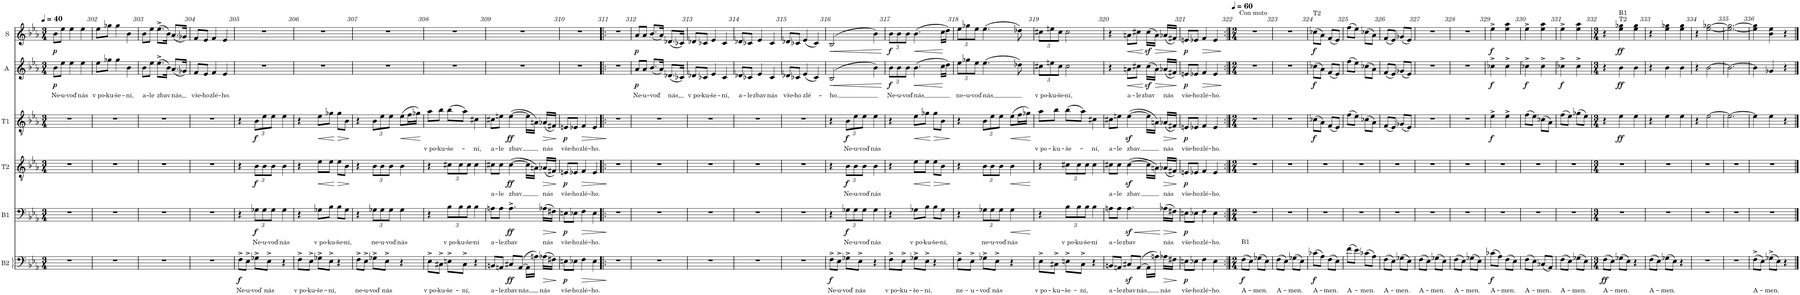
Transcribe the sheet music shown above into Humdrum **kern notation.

**kern	**text	**dynam	**kern	**text	**dynam	**kern	**text	**dynam	**kern	**text	**dynam	**kern	**text	**dynam	**kern	**dynam
*part6	*part6	*part6	*part5	*part5	*part5	*part4	*part4	*part4	*part3	*part3	*part3	*part2	*part2	*part2	*part1	*part1
*staff6	*staff6	*staff6	*staff5	*staff5	*staff5	*staff4	*staff4	*staff4	*staff3	*staff3	*staff3	*staff2	*staff2	*staff2	*staff1	*staff1
*I"B2	*	*	*I"B1	*	*	*I"T2	*	*	*I"T1	*	*	*I"A	*	*	*I"S	*
*I'B2	*	*	*I'B1	*	*	*I'T2	*	*	*I'T1	*	*	*I'A	*	*	*I'S	*
*clefF4	*	*	*clefF4	*	*	*clefGv2	*	*	*clefGv2	*	*	*clefG2	*	*	*clefG2	*
*k[b-e-a-]	*	*	*k[b-e-a-]	*	*	*k[b-e-a-]	*	*	*k[b-e-a-]	*	*	*k[b-e-a-]	*	*	*k[b-e-a-]	*
*M3/4	*	*	*M3/4	*	*	*M3/4	*	*	*M3/4	*	*	*M3/4	*	*	*M3/4	*
*MM40	*	*	*MM40	*	*	*MM40	*	*	*MM40	*	*	*MM40	*	*	*MM40	*
=301	=301	=301	=301	=301	=301	=301	=301	=301	=301	=301	=301	=301	=301	=301	=301	=301
!	!	!	!	!	!	!	!	!	!	!	!	!	!LO:LY:b	!LO:DY:b	!	!LO:DY:b
2.r	.	.	2.r	.	.	2.r	.	.	2.r	.	.	8b-\L	Ne-	p	8b-\L	p
!	!	!	!	!	!	!	!	!	!	!	!	!	!LO:LY:b	!	!	!
.	.	.	.	.	.	.	.	.	.	.	.	8ee-\J	-u-	.	8ee-\J	.
!	!	!	!	!	!	!	!	!	!	!	!	!	!LO:LY:b	!	!	!
.	.	.	.	.	.	.	.	.	.	.	.	4ee-\	-voď	.	4ee-\	.
!	!	!	!	!	!	!	!	!	!	!	!	!	!LO:LY:b	!	!	!
.	.	.	.	.	.	.	.	.	.	.	.	4ee-\	nás	.	4ee-\	.
=302	=302	=302	=302	=302	=302	=302	=302	=302	=302	=302	=302	=302	=302	=302	=302	=302
!	!	!	!	!	!	!	!	!	!	!	!	!	!LO:LY:b	!	!	!
2.r	.	.	2.r	.	.	2.r	.	.	2.r	.	.	8ee-\L	v po-	.	8ee-\L	.
!	!	!	!	!	!	!	!	!	!	!	!	!	!LO:LY:b	!	!	!
.	.	.	.	.	.	.	.	.	.	.	.	8gg-X\J	-ku-	.	8gg-X\J	.
!	!	!	!	!	!	!	!	!	!	!	!	!	!LO:LY:b	!	!	!
.	.	.	.	.	.	.	.	.	.	.	.	4gg-\	-še-	.	4gg-\	.
!	!	!	!	!	!	!	!	!	!	!	!	!	!LO:LY:b	!	!	!
.	.	.	.	.	.	.	.	.	.	.	.	4b-\	-ní,	.	4b-\	.
=303	=303	=303	=303	=303	=303	=303	=303	=303	=303	=303	=303	=303	=303	=303	=303	=303
!	!	!	!	!	!	!	!	!	!	!	!	!	!LO:LY:b	!	!	!
2.r	.	.	2.r	.	.	2.r	.	.	2.r	.	.	8b-\L	a-	.	8b-\L	.
!	!	!	!	!	!	!	!	!	!	!	!	!	!LO:LY:b	!	!	!
.	.	.	.	.	.	.	.	.	.	.	.	8ee-\J	-le	.	8ee-\J	.
!	!	!	!	!	!	!	!	!	!	!	!	!	!LO:LY:b	!	!	!
.	.	.	.	.	.	.	.	.	.	.	.	(8.ee-^\L	zbav	.	(8.ee-^\L	.
.	.	.	.	.	.	.	.	.	.	.	.	16b-\Jk)	.	.	16b-\Jk)	.
!	!	!	!	!	!	!	!	!	!	!	!	!	!LO:LY:b	!	!	!
.	.	.	.	.	.	.	.	.	.	.	.	(8.a-/L	nás	.	(8.a-/L	.
.	.	.	.	.	.	.	.	.	.	.	.	16g-X/Jk)	.	.	16g-X/Jk)	.
=304	=304	=304	=304	=304	=304	=304	=304	=304	=304	=304	=304	=304	=304	=304	=304	=304
!	!	!	!	!	!	!	!	!	!	!	!	!	!LO:LY:b	!	!	!
2.r	.	.	2.r	.	.	2.r	.	.	2.r	.	.	8f/L	vše-	.	8f/L	.
!	!	!	!	!	!	!	!	!	!	!	!	!	!LO:LY:b	!	!	!
.	.	.	.	.	.	.	.	.	.	.	.	8e-/J	-ho	.	8e-/J	.
!	!	!	!	!	!	!	!	!	!	!	!	!	!LO:LY:b	!	!	!
.	.	.	.	.	.	.	.	.	.	.	.	4f/	zlé-	.	4f/	.
!	!	!	!	!	!	!	!	!	!	!	!	!	!LO:LY:b	!	!	!
.	.	.	.	.	.	.	.	.	.	.	.	4e-/	-ho.	.	4e-/	.
=305	=305	=305	=305	=305	=305	=305	=305	=305	=305	=305	=305	=305	=305	=305	=305	=305
!	!LO:LY:b	!LO:DY:b	!	!	!	!	!	!	!	!	!	!	!	!	!	!
8F^\L	Ne-	f	4r	.	.	4r	.	.	4r	.	.	2.r	.	.	2.r	.
!	!LO:LY:b	!	!	!	!	!	!	!	!	!	!	!	!	!	!	!
8E-^\J	-u-	.	.	.	.	.	.	.	.	.	.	.	.	.	.	.
!	!LO:LY:b	!	!	!	!	!	!	!	!	!	!	!	!	!	!	!
*	*	*	*Xbrackettup	*	*	*	*	*	*	*	*	*	*	*	*	*
!	!	!	!	!LO:LY:b	!	!	!	!	!	!	!	!	!	!	!	!
*	*	*	*	*	*	*Xbrackettup	*	*	*Xbrackettup	*	*	*	*	*	*	*
!	!	!	!	!	!LO:DY:b	!	!	!LO:DY:b	!	!	!LO:DY:b	!	!	!	!	!
8G-X^\L	-voď	.	12G-X\L	Ne-	f	12B-\L	.	f	12B-\L	.	f	.	.	.	.	.
!	!	!	!	!LO:LY:b	!	!	!	!	!	!	!	!	!	!	!	!
.	.	.	12G-\	-u-	.	12B-\	.	.	12e-\	.	.	.	.	.	.	.
!	!LO:LY:b	!	!	!	!	!	!	!	!	!	!	!	!	!	!	!
8E-^\J	nás	.	.	.	.	.	.	.	.	.	.	.	.	.	.	.
!	!	!	!	!LO:LY:b	!	!	!	!	!	!	!	!	!	!	!	!
.	.	.	12G-\J	-voď	.	12B-\J	.	.	12e-\J	.	.	.	.	.	.	.
!	!	!	!	!LO:LY:b	!	!	!	!	!	!	!	!	!	!	!	!
4r	.	.	4G-\	nás	.	4B-\	.	.	4e-\	.	.	.	.	.	.	.
=306	=306	=306	=306	=306	=306	=306	=306	=306	=306	=306	=306	=306	=306	=306	=306	=306
!	!LO:LY:b	!	!	!	!	!	!	!	!	!	!	!	!	!	!	!
8F^\L	v po-	.	4r	.	.	4r	.	.	4r	.	.	2.r	.	.	2.r	.
!	!LO:LY:b	!	!	!	!	!	!	!	!	!	!	!	!	!	!	!
8E-^\J	-ku-	.	.	.	.	.	.	.	.	.	.	.	.	.	.	.
!	!LO:LY:b	!	!	!LO:LY:b	!	!	!	!LO:HP:b	!	!	!LO:HP:b	!	!	!	!	!
8G-X^\L	-še-	.	8G-X\L	v po-	.	8e-\L	.	<	8e-\L	.	<	.	.	.	.	.
!	!LO:LY:b	!	!	!LO:LY:b	!	!	!	!	!	!	!	!	!	!	!	!
8E-^\J	-ní,	.	8B-\J	-ku-	.	8e-\J	.	.	8g-X\J	.	.	.	.	.	.	.
!	!	!	!	!LO:LY:b	!	!	!	!LO:HP:n=1:b	!	!	!LO:HP:n=1:b	!	!	!	!	!
4r	.	.	8B-\L	-še-	.	8e-\L	.	[ >	8g-\L	.	[ >	.	.	.	.	.
!	!	!	!	!LO:LY:b	!	!	!	!	!	!	!	!	!	!	!	!
.	.	.	8G-\J	-ní,	.	8B-\J	.	.	8B-\J	.	.	.	.	.	.	.
.	.	.	.	.	.	.	.	]	.	.	]	.	.	.	.	.
=307	=307	=307	=307	=307	=307	=307	=307	=307	=307	=307	=307	=307	=307	=307	=307	=307
!	!LO:LY:b	!	!	!	!	!	!	!	!	!	!	!	!	!	!	!
8F^\L	ne-	.	4r	.	.	4r	.	.	4r	.	.	2.r	.	.	2.r	.
!	!LO:LY:b	!	!	!	!	!	!	!	!	!	!	!	!	!	!	!
8E-^\J	-u-	.	.	.	.	.	.	.	.	.	.	.	.	.	.	.
!	!LO:LY:b	!	!	!LO:LY:b	!	!	!	!	!	!	!	!	!	!	!	!
8G-X^\L	-voď	.	12G-X\L	ne-	.	12B-\L	.	.	12B-\L	.	.	.	.	.	.	.
!	!	!	!	!LO:LY:b	!	!	!	!	!	!	!	!	!	!	!	!
.	.	.	12G-\	-u-	.	12B-\	.	.	12e-\	.	.	.	.	.	.	.
!	!LO:LY:b	!	!	!	!	!	!	!	!	!	!	!	!	!	!	!
8E-^\J	nás	.	.	.	.	.	.	.	.	.	.	.	.	.	.	.
!	!	!	!	!LO:LY:b	!	!	!	!	!	!	!	!	!	!	!	!
.	.	.	12G-\J	-voď	.	12B-\J	.	.	12e-\J	.	.	.	.	.	.	.
!	!	!	!	!LO:LY:b	!	!	!	!	!	!	!LO:HP:b	!	!	!	!	!
4r	.	.	4G-\	nás	.	4B-\	.	.	(8e-\L	.	<	.	.	.	.	.
.	.	.	.	.	.	.	.	.	16f\L	.	.	.	.	.	.	.
.	.	.	.	.	.	.	.	.	16g-X\JJ)	.	.	.	.	.	.	.
.	.	.	.	.	.	.	.	.	.	.	[	.	.	.	.	.
=308	=308	=308	=308	=308	=308	=308	=308	=308	=308	=308	=308	=308	=308	=308	=308	=308
!	!LO:LY:b	!	!	!	!	!	!	!	!	!LO:LY:b	!	!	!	!	!	!
8E-^\L	v po-	.	4r	.	.	4r	.	.	8a-\L	v po-	.	2.r	.	.	2.r	.
!	!LO:LY:b	!	!	!	!	!	!	!	!	!LO:LY:b	!	!	!	!	!	!
8C#X^\J	-ku-	.	.	.	.	.	.	.	8b-\J	-ku-	.	.	.	.	.	.
!	!LO:LY:b	!	!	!LO:LY:b	!	!	!	!	!	!LO:LY:b	!	!	!	!	!	!
8En^\L	-še-	.	12B-\L	v po-	.	12c#X\L	.	.	(8b-\L	-še-	.	.	.	.	.	.
!	!	!	!	!LO:LY:b	!	!	!	!	!	!	!	!	!	!	!	!
.	.	.	12B-\	-ku-	.	12c#\	.	.	.	.	.	.	.	.	.	.
!	!LO:LY:b	!	!	!	!	!	!	!	!	!	!	!	!	!	!	!
8C#^\J	-ní,	.	.	.	.	.	.	.	8a-\J)	.	.	.	.	.	.	.
!	!	!	!	!LO:LY:b	!	!	!	!	!	!	!	!	!	!	!	!
.	.	.	12B-\J	-še-	.	12c#\J	.	.	.	.	.	.	.	.	.	.
!	!	!	!	!LO:LY:b	!	!	!	!	!	!LO:LY:b	!	!	!	!	!	!
4r	.	.	4B-\	-ní	.	4c#\	.	.	4c#X\	-ní,	.	.	.	.	.	.
=309	=309	=309	=309	=309	=309	=309	=309	=309	=309	=309	=309	=309	=309	=309	=309	=309
!	!LO:LY:b	!	!	!LO:LY:b	!	!	!LO:LY:b	!	!	!LO:LY:b	!	!	!	!	!	!
8BBn/L	a-	.	8An\L	a-	.	8c#X\L	a-	.	8c#X\L	a-	.	2.r	.	.	2.r	.
!	!LO:LY:b	!	!	!LO:LY:b	!	!	!LO:LY:b	!	!	!LO:LY:b	!	!	!	!	!	!
8AAn/J	-le	.	8A\J	-le	.	8c#\J	-le	.	8en\J	-le	.	.	.	.	.	.
!	!LO:LY:b	!LO:DY:b	!	!LO:LY:b	!LO:DY:b	!	!LO:LY:b	!LO:DY:b	!	!LO:LY:b	!LO:DY:b	!	!	!	!	!
8C#X/L	zbav	ff	4.A^\	zbav	ff	([4c#\	zbav	ff	([4e\	zbav	ff	.	.	.	.	.
!	!LO:LY:b	!	!	!	!	!	!	!	!	!	!	!	!	!	!	!
([8AA/J	nás	.	.	.	.	.	.	.	.	.	.	.	.	.	.	.
16AA\LL]	.	.	.	.	.	16c#\LL]	.	.	16e\LL]	.	.	.	.	.	.	.
16An\JJ)	.	.	.	.	.	16An\JJ)	.	.	16An\JJ)	.	.	.	.	.	.	.
!	!LO:LY:b	!LO:HP:b	!	!LO:LY:b	!LO:HP:b	!	!LO:LY:b	!LO:HP:b	!	!LO:LY:b	!LO:HP:b	!	!	!	!	!
(16A-X\LL	nás	>	(16A-X\LL	-nás	>	(16A-X/LL	nás	>	(16A-X/LL	nás	>	.	.	.	.	.
16F#X\JJ)	.	.	16F#X\JJ)	.	.	16F#X/JJ)	.	.	16F#X/JJ)	.	.	.	.	.	.	.
.	.	]	.	.	]	.	.	]	.	.	]	.	.	.	.	.
=310	=310	=310	=310	=310	=310	=310	=310	=310	=310	=310	=310	=310	=310	=310	=310	=310
!	!LO:LY:b	!LO:DY:b	!	!LO:LY:b	!LO:DY:b	!	!LO:LY:b	!LO:DY:b	!	!LO:LY:b	!LO:DY:b	!	!	!	!	!
8En\L	vše-	p	8En\L	vše-	p	8En/L	vše-	p	8En/L	vše-	p	2.r	.	.	2.r	.
!	!LO:LY:b	!	!	!LO:LY:b	!	!	!LO:LY:b	!	!	!LO:LY:b	!	!	!	!	!	!
8E-X\J	-ho	.	8E-X\J	-ho	.	8E-X/J	-ho	.	8E-X/J	-ho	.	.	.	.	.	.
!	!LO:LY:b	!LO:HP:b	!	!LO:LY:b	!LO:HP:b	!	!LO:LY:b	!LO:HP:b	!	!LO:LY:b	!LO:HP:b	!	!	!	!	!
4F\	zlé-	>	4F\	zlé-	>	4F/	zlé-	>	4F/	zlé-	>	.	.	.	.	.
!	!LO:LY:b	!	!	!LO:LY:b	!	!	!LO:LY:b	!	!	!LO:LY:b	!	!	!	!	!	!
4E-\	-ho.	.	4E-\	-ho.	.	4E-/	-ho.	.	4E-/	-ho.	.	.	.	.	.	.
.	.	]	.	.	]	.	.	]	.	.	]	.	.	.	.	.
=311!|:	=311!|:	=311!|:	=311!|:	=311!|:	=311!|:	=311!|:	=311!|:	=311!|:	=311!|:	=311!|:	=311!|:	=311!|:	=311!|:	=311!|:	=311!|:	=311!|:
2.r	.	.	2.r	.	.	2.r	.	.	2.r	.	.	2.r	.	.	2.r	.
=312	=312	=312	=312	=312	=312	=312	=312	=312	=312	=312	=312	=312	=312	=312	=312	=312
!	!	!	!	!	!	!	!	!	!	!	!	!	!LO:LY:b	!LO:DY:b	!	!LO:DY:b
2.r	.	.	2.r	.	.	2.r	.	.	2.r	.	.	8a-/L	Ne-	p	8a-/L	p
!	!	!	!	!	!	!	!	!	!	!	!	!	!LO:LY:b	!	!	!
.	.	.	.	.	.	.	.	.	.	.	.	8a-/J	-u-	.	8a-/J	.
!	!	!	!	!	!	!	!	!	!	!	!	!	!LO:LY:b	!	!	!
.	.	.	.	.	.	.	.	.	.	.	.	(8.b-/L	-voď	.	(8.b-/L	.
.	.	.	.	.	.	.	.	.	.	.	.	16a-/Jk)	.	.	16a-/Jk)	.
!	!	!	!	!	!	!	!	!	!	!	!	!	!LO:LY:b	!	!	!
.	.	.	.	.	.	.	.	.	.	.	.	(8.d-X/L	nás,	.	(8.d-X/L	.
.	.	.	.	.	.	.	.	.	.	.	.	16c-X/Jk)	.	.	16c-X/Jk)	.
=313	=313	=313	=313	=313	=313	=313	=313	=313	=313	=313	=313	=313	=313	=313	=313	=313
!	!	!	!	!	!	!	!	!	!	!	!	!	!LO:LY:b	!	!	!
2.r	.	.	2.r	.	.	2.r	.	.	2.r	.	.	8d-X/L	v po-	.	8d-X/L	.
!	!	!	!	!	!	!	!	!	!	!	!	!	!LO:LY:b	!	!	!
.	.	.	.	.	.	.	.	.	.	.	.	8c-X/J	-ku-	.	8c-X/J	.
!	!	!	!	!	!	!	!	!	!	!	!	!	!LO:LY:b	!	!	!
.	.	.	.	.	.	.	.	.	.	.	.	4e-/	-še-	.	4e-/	.
!	!	!	!	!	!	!	!	!	!	!	!	!	!LO:LY:b	!	!	!
.	.	.	.	.	.	.	.	.	.	.	.	4c-/	-ní,	.	4c-/	.
=314	=314	=314	=314	=314	=314	=314	=314	=314	=314	=314	=314	=314	=314	=314	=314	=314
!	!	!	!	!	!	!	!	!	!	!	!	!	!LO:LY:b	!	!	!
2.r	.	.	2.r	.	.	2.r	.	.	2.r	.	.	8d-X/L	a-	.	8d-X/L	.
!	!	!	!	!	!	!	!	!	!	!	!	!	!LO:LY:b	!	!	!
.	.	.	.	.	.	.	.	.	.	.	.	8c-X/J	-le	.	8c-X/J	.
!	!	!	!	!	!	!	!	!	!	!	!	!	!LO:LY:b	!	!	!
.	.	.	.	.	.	.	.	.	.	.	.	4e-/	zbav	.	4e-/	.
!	!	!	!	!	!	!	!	!	!	!	!	!	!LO:LY:b	!	!	!
.	.	.	.	.	.	.	.	.	.	.	.	4c-/	nás	.	4c-/	.
=315	=315	=315	=315	=315	=315	=315	=315	=315	=315	=315	=315	=315	=315	=315	=315	=315
!	!	!	!	!	!	!	!	!	!	!	!	!	!LO:LY:b	!	!	!
2.r	.	.	2.r	.	.	2.r	.	.	2.r	.	.	8d-X/L	vše-	.	8d-X/L	.
!	!	!	!	!	!	!	!	!	!	!	!	!	!LO:LY:b	!	!	!
.	.	.	.	.	.	.	.	.	.	.	.	8c-X/J	-ho	.	8c-X/J	.
!	!	!	!	!	!	!	!	!	!	!	!	!	!LO:LY:b	!	!	!
.	.	.	.	.	.	.	.	.	.	.	.	(4e-/	zlé-	.	(4e-/	.
.	.	.	.	.	.	.	.	.	.	.	.	4c-/)	.	.	4c-/)	.
=316	=316	=316	=316	=316	=316	=316	=316	=316	=316	=316	=316	=316	=316	=316	=316	=316
!	!LO:LY:b	!LO:DY:b	!	!	!	!	!	!	!	!	!	!	!LO:LY:b	!LO:HP:b	!	!LO:HP:b
8F^\L	Ne-	f	4r	.	.	4r	.	.	4r	.	.	(2B-/	-ho.	<	(2B-/	<
!	!LO:LY:b	!	!	!	!	!	!	!	!	!	!	!	!	!	!	!
8E-^\J	-u-	.	.	.	.	.	.	.	.	.	.	.	.	.	.	.
!	!LO:LY:b	!	!	!LO:LY:b	!LO:DY:b	!	!LO:LY:b	!LO:DY:b	!	!LO:LY:b	!LO:DY:b	!	!	!	!	!
8G-X^\L	-voď	.	12G-X\L	Ne-	f	12B-\L	Ne-	f	12B-\L	Ne-	f	.	.	.	.	.
!	!	!	!	!LO:LY:b	!	!	!LO:LY:b	!	!	!LO:LY:b	!	!	!	!	!	!
.	.	.	12G-\	-u-	.	12B-\	-u-	.	12e-\	-u-	.	.	.	.	.	.
!	!LO:LY:b	!	!	!	!	!	!	!	!	!	!	!	!	!	!	!
8E-^\J	nás	.	.	.	.	.	.	.	.	.	.	.	.	.	.	.
!	!	!	!	!LO:LY:b	!	!	!LO:LY:b	!	!	!LO:LY:b	!	!	!	!	!	!
.	.	.	12G-\J	-voď	.	12B-\J	-voď	.	12e-\J	-voď	.	.	.	.	.	.
!	!	!	!	!LO:LY:b	!	!	!LO:LY:b	!	!	!LO:LY:b	!	!	!	!	!	!
4r	.	.	4G-\	nás	.	4B-\	nás	.	4e-\	nás	.	4b-\)	.	.	4b-\)	.
.	.	.	.	.	.	.	.	.	.	.	.	.	.	[	.	[
=317	=317	=317	=317	=317	=317	=317	=317	=317	=317	=317	=317	=317	=317	=317	=317	=317
!	!LO:LY:b	!	!	!	!	!	!	!	!	!	!	!	!	!	!	!
*	*	*	*	*	*	*	*	*	*	*	*	*Xbrackettup	*	*	*	*
!	!	!	!	!	!	!	!	!	!	!	!	!	!LO:LY:b	!	!	!
*	*	*	*	*	*	*	*	*	*	*	*	*	*	*	*Xbrackettup	*
!	!	!	!	!	!	!	!	!	!	!	!	!	!	!LO:DY:b	!	!LO:DY:b
8F^\L	v po-	.	4r	.	.	4r	.	.	4r	.	.	12b-\L	Ne-	f	12b-\L	f
!	!	!	!	!	!	!	!	!	!	!	!	!	!LO:LY:b	!	!	!
.	.	.	.	.	.	.	.	.	.	.	.	12b-\	-u-	.	12b-\	.
!	!LO:LY:b	!	!	!	!	!	!	!	!	!	!	!	!	!	!	!
8E-^\J	-ku-	.	.	.	.	.	.	.	.	.	.	.	.	.	.	.
!	!	!	!	!	!	!	!	!	!	!	!	!	!LO:LY:b	!	!	!
.	.	.	.	.	.	.	.	.	.	.	.	12b-\J	-voď	.	12b-\J	.
!	!LO:LY:b	!	!	!LO:LY:b	!	!	!	!LO:HP:b	!	!	!LO:HP:b	!	!LO:LY:b	!LO:HP:b	!	!LO:HP:b
8G-X^\L	-še-	.	8G-X\L	v po-	.	8e-\L	.	<	8e-\L	.	<	(4.b-\	nás	<	(4.b-\	<
!	!LO:LY:b	!	!	!LO:LY:b	!	!	!	!	!	!	!	!	!	!	!	!
8E-^\J	-ní,	.	8B-\J	-ku-	.	8e-\J	.	.	8g-X\J	.	.	.	.	.	.	.
!	!	!	!	!LO:LY:b	!	!	!	!LO:HP:n=1:b	!	!	!LO:HP:n=1:b	!	!	!	!	!
4r	.	.	8B-\L	-še-	.	8e-\L	.	[ >	8g-\L	.	[ >	.	.	.	.	.
!	!	!	!	!LO:LY:b	!	!	!	!	!	!	!	!	!	!	!	!
.	.	.	8G-\J	-ní,	.	8B-\J	.	.	8B-\J	.	.	16cc\LL	.	.	16cc\LL	.
.	.	.	.	.	.	.	.	.	.	.	.	16dd\JJ)	.	[	16dd\JJ)	[
.	.	.	.	.	.	.	.	]	.	.	]	.	.	.	.	.
=318	=318	=318	=318	=318	=318	=318	=318	=318	=318	=318	=318	=318	=318	=318	=318	=318
!	!LO:LY:b	!	!	!	!	!	!	!	!	!	!	!	!LO:LY:b	!	!	!
8F^\L	ne-	.	4r	.	.	4r	.	.	4r	.	.	12ee-\L	ne-	.	12ee-\L	.
!	!	!	!	!	!	!	!	!	!	!	!	!	!LO:LY:b	!	!	!
.	.	.	.	.	.	.	.	.	.	.	.	12gg-X\	-u-	.	12gg-X\	.
!	!LO:LY:b	!	!	!	!	!	!	!	!	!	!	!	!	!	!	!
8E-^\J	-u-	.	.	.	.	.	.	.	.	.	.	.	.	.	.	.
!	!	!	!	!	!	!	!	!	!	!	!	!	!LO:LY:b	!	!	!
.	.	.	.	.	.	.	.	.	.	.	.	12ee-\J	-voď	.	12ee-\J	.
!	!LO:LY:b	!	!	!LO:LY:b	!	!	!	!	!	!	!	!	!LO:LY:b	!	!	!
8G-X^\L	-voď	.	12G-X\L	ne-	.	12B-\L	.	.	12B-\L	.	.	(4.ee-\	nás	.	(4.ee-\	.
!	!	!	!	!LO:LY:b	!	!	!	!	!	!	!	!	!	!	!	!
.	.	.	12G-\	-u-	.	12B-\	.	.	12e-\	.	.	.	.	.	.	.
!	!LO:LY:b	!	!	!	!	!	!	!	!	!	!	!	!	!	!	!
8E-^\J	nás	.	.	.	.	.	.	.	.	.	.	.	.	.	.	.
!	!	!	!	!LO:LY:b	!	!	!	!	!	!	!	!	!	!	!	!
.	.	.	12G-\J	-voď	.	12B-\J	.	.	12e-\J	.	.	.	.	.	.	.
!	!	!	!	!LO:LY:b	!LO:HP:b	!	!	!LO:HP:b	!	!	!LO:HP:b	!	!	!	!	!
4r	.	.	4G-\	nás	<	4B-\	.	<	(8e-\L	.	<	.	.	.	.	.
.	.	.	.	.	.	.	.	.	16f\L	.	.	8dd-X\)	.	.	8dd-X\)	.
.	.	.	.	.	.	.	.	.	16g-X\JJ)	.	.	.	.	.	.	.
.	.	.	.	.	[	.	.	[	.	.	[	.	.	.	.	.
=319	=319	=319	=319	=319	=319	=319	=319	=319	=319	=319	=319	=319	=319	=319	=319	=319
!	!LO:LY:b	!	!	!	!	!	!	!	!	!LO:LY:b	!	!	!LO:LY:b	!	!	!
8E-^\L	v po-	.	4r	.	.	4r	.	.	8a-\L	v po-	.	12cc#X\L	v po-	.	12cc#X\L	.
!	!	!	!	!	!	!	!	!	!	!	!	!	!LO:LY:b	!	!	!
.	.	.	.	.	.	.	.	.	.	.	.	12een\	-ku-	.	12een\	.
!	!LO:LY:b	!	!	!	!	!	!	!	!	!LO:LY:b	!	!	!	!	!	!
8C#X^\J	-ku-	.	.	.	.	.	.	.	8b-\J	-ku-	.	.	.	.	.	.
!	!	!	!	!	!	!	!	!	!	!	!	!	!LO:LY:b	!	!	!
.	.	.	.	.	.	.	.	.	.	.	.	12cc#\J	-še-	.	12cc#\J	.
!	!LO:LY:b	!	!	!LO:LY:b	!	!	!	!	!	!LO:LY:b	!	!	!LO:LY:b	!	!	!
8En^\L	-še-	.	12B-\L	v po-	.	12c#X\L	.	.	(8b-\L	-še-	.	2cc#\	-ní,	.	2cc#\	.
!	!	!	!	!LO:LY:b	!	!	!	!	!	!	!	!	!	!	!	!
.	.	.	12B-\	-ku-	.	12c#\	.	.	.	.	.	.	.	.	.	.
!	!LO:LY:b	!	!	!	!	!	!	!	!	!	!	!	!	!	!	!
8C#^\J	-ní,	.	.	.	.	.	.	.	8a-\J)	.	.	.	.	.	.	.
!	!	!	!	!LO:LY:b	!	!	!	!	!	!	!	!	!	!	!	!
.	.	.	12B-\J	-še-	.	12c#\J	.	.	.	.	.	.	.	.	.	.
!	!	!	!	!LO:LY:b	!	!	!	!	!	!LO:LY:b	!	!	!	!	!	!
4r	.	.	4B-\	-ní	.	4c#\	.	.	4c#X\	-ní,	.	.	.	.	.	.
=320	=320	=320	=320	=320	=320	=320	=320	=320	=320	=320	=320	=320	=320	=320	=320	=320
!	!LO:LY:b	!	!	!LO:LY:b	!	!	!LO:LY:b	!	!	!LO:LY:b	!	!	!	!	!	!
8BBn/L	a-	.	8An\L	a-	.	8c#X\L	a-	.	8c#X\L	a-	.	4r	.	.	4r	.
!	!LO:LY:b	!	!	!LO:LY:b	!	!	!LO:LY:b	!	!	!LO:LY:b	!	!	!	!	!	!
8AAn/J	-le	.	8A\J	-le	.	8c#\J	-le	.	8en\J	-le	.	.	.	.	.	.
!	!LO:LY:b	!	!	!LO:LY:b	!LO:HP:b	!	!LO:LY:b	!	!	!LO:LY:b	!	!	!LO:LY:b	!LO:HP:b	!	!LO:HP:b
8C#Xz</L	zbav	.	4.Az<\	zbav	<	([4c#z<\	zbav	.	([4ez<\	zbav	.	8an\L	a-	<	8an\L	<
!	!LO:LY:b	!	!	!	!	!	!	!	!	!	!	!	!LO:LY:b	!	!	!
([8AA/J	nás	.	.	.	.	.	.	.	.	.	.	8cc#X\J	-le	.	8cc#X\J	.
!	!	!	!	!	!	!	!	!	!	!	!	!	!LO:LY:b	!	!	!
16AA\LL]	.	.	.	.	.	16c#\LL]	.	.	16e\LL]	.	.	(16cc#z<\LL	zbav	[	(16cc#z<\LL	[
!	!	!	!	!	!	!	!	!	!	!	!	!	!	!LO:HP:b	!	!LO:HP:b
16An\JJ)	.	.	.	.	.	16An\JJ)	.	.	16An\JJ)	.	.	16a\JJ)	.	>	16a\JJ)	>
!	!LO:LY:b	!LO:HP:b	!	!LO:LY:b	!LO:HP:n=1:b	!	!LO:LY:b	!LO:HP:b	!	!LO:LY:b	!LO:HP:b	!	!LO:LY:b	!	!	!
16A-X\LL	nás	>	(16A-X\LL	-nás	[ >	(16A-X/LL	nás	>	(16A-X/LL	nás	>	(16a-X/LL	nás	.	(16a-X/LL	.
16F#X\JJ	.	.	16F#X\JJ)	.	.	16F#X/JJ)	.	.	16F#X/JJ)	.	.	16f#X/JJ)	.	.	16f#X/JJ)	.
.	.	]	.	.	]	.	.	]	.	.	]	.	.	]	.	]
=321	=321	=321	=321	=321	=321	=321	=321	=321	=321	=321	=321	=321	=321	=321	=321	=321
!	!LO:LY:b	!LO:DY:b	!	!LO:LY:b	!LO:DY:b	!	!LO:LY:b	!LO:DY:b	!	!LO:LY:b	!LO:DY:b	!	!LO:LY:b	!LO:DY:b	!	!LO:DY:b
8En\L	vše-	p	8En\L	vše-	p	8En/L	vše-	p	8En/L	vše-	p	8en/L	vše-	p	8en/L	p
!	!LO:LY:b	!	!	!LO:LY:b	!	!	!LO:LY:b	!	!	!LO:LY:b	!	!	!LO:LY:b	!	!	!
8E-X\J	-ho	.	8E-X\J	-ho	.	8E-X/J	-ho	.	8E-X/J	-ho	.	8e-X/J	-ho	.	8e-X/J	.
!	!LO:LY:b	!	!	!LO:LY:b	!	!	!LO:LY:b	!	!	!LO:LY:b	!	!	!LO:LY:b	!LO:HP:b	!	!LO:HP:b
4F\	zlé-	.	4F\	zlé-	.	4F/	zlé-	.	4F/	zlé-	.	4f/	zlé-	>	4f/	>
!	!LO:LY:b	!	!	!LO:LY:b	!	!	!LO:LY:b	!	!	!LO:LY:b	!	!	!LO:LY:b	!	!	!
4E-\	-ho.	.	4E-\	-ho.	.	4E-/	-ho.	.	4E-/	-ho.	.	4e-/	-ho.	.	4e-/	.
.	.	.	.	.	.	.	.	.	.	.	.	.	.	]	.	]
=322:|!	=322:|!	=322:|!	=322:|!	=322:|!	=322:|!	=322:|!	=322:|!	=322:|!	=322:|!	=322:|!	=322:|!	=322:|!	=322:|!	=322:|!	=322:|!	=322:|!
*M2/4	*	*	*M2/4	*	*	*M2/4	*	*	*M2/4	*	*	*M2/4	*	*	*M2/4	*
*	*	*	*	*	*	*	*	*	*	*	*	*	*	*	*MM60	*
!	!	!	!	!	!	!	!	!	!	!	!	!	!	!	!LO:TX:a:t=Con moto	!
!LO:TX:a:t=B1	!	!	!	!	!	!	!	!	!	!	!	!	!	!	!	!
!	!LO:LY:b	!LO:DY:b	!	!	!	!	!	!	!	!	!	!	!	!	!	!
(8F\L	A-	f	2r	.	.	2r	.	.	2r	.	.	2r	.	.	2r	.
8E-\J)	.	.	.	.	.	.	.	.	.	.	.	.	.	.	.	.
!	!LO:LY:b	!	!	!	!	!	!	!	!	!	!	!	!	!	!	!
(8G-X\L	-men.	.	.	.	.	.	.	.	.	.	.	.	.	.	.	.
8E-\J)	.	.	.	.	.	.	.	.	.	.	.	.	.	.	.	.
=323	=323	=323	=323	=323	=323	=323	=323	=323	=323	=323	=323	=323	=323	=323	=323	=323
!	!LO:LY:b	!	!	!	!	!	!	!	!	!	!	!	!	!	!	!
(8F\L	A-	.	2r	.	.	2r	.	.	2r	.	.	2r	.	.	2r	.
8E-\J)	.	.	.	.	.	.	.	.	.	.	.	.	.	.	.	.
!	!LO:LY:b	!	!	!	!	!	!	!	!	!	!	!	!	!	!	!
(8G-X\L	-men.	.	.	.	.	.	.	.	.	.	.	.	.	.	.	.
8E-\J)	.	.	.	.	.	.	.	.	.	.	.	.	.	.	.	.
=324	=324	=324	=324	=324	=324	=324	=324	=324	=324	=324	=324	=324	=324	=324	=324	=324
!	!	!	!	!	!	!	!	!	!	!	!	!	!	!	!LO:TX:a:t=T2	!
!	!LO:LY:b	!LO:DY:b	!	!	!	!	!	!	!	!	!LO:DY:b	!	!	!LO:DY:b	!	!LO:DY:b
(8c-X\L	A-	f	2r	.	.	2r	.	.	(8c-X\L	.	f	(8cc-X\L	.	f	(8cc-X\L	f
8A-\J)	.	.	.	.	.	.	.	.	8A-\J)	.	.	8a-\J)	.	.	8a-\J)	.
!	!LO:LY:b	!	!	!	!	!	!	!	!	!	!	!	!	!	!	!
(8F\L	-men.	.	.	.	.	.	.	.	(8F/L	.	.	(8f/L	.	.	(8f/L	.
8E-\J)	.	.	.	.	.	.	.	.	8E-/J)	.	.	8e-/J)	.	.	8e-/J)	.
=325	=325	=325	=325	=325	=325	=325	=325	=325	=325	=325	=325	=325	=325	=325	=325	=325
!	!LO:LY:b	!	!	!	!	!	!	!	!	!	!	!	!	!	!	!
(8f\L	A-	.	2r	.	.	2r	.	.	(8f\L	.	.	(8ff\L	.	.	(8ff\L	.
8e-\J)	.	.	.	.	.	.	.	.	8e-\J)	.	.	8ee-\J)	.	.	8ee-\J)	.
!	!LO:LY:b	!	!	!	!	!	!	!	!	!	!	!	!	!	!	!
(8c-X\L	-men.	.	.	.	.	.	.	.	(8c-X\L	.	.	(8cc-X\L	.	.	(8cc-X\L	.
8A-\J)	.	.	.	.	.	.	.	.	8A-\J)	.	.	8a-\J)	.	.	8a-\J)	.
=326	=326	=326	=326	=326	=326	=326	=326	=326	=326	=326	=326	=326	=326	=326	=326	=326
!	!LO:LY:b	!	!	!	!	!	!	!	!	!	!	!	!	!	!	!
(8F\L	A-	.	2r	.	.	2r	.	.	(8F/L	.	.	(8f/L	.	.	(8f/L	.
8E-\J)	.	.	.	.	.	.	.	.	8E-/J)	.	.	8e-/J)	.	.	8e-/J)	.
!	!LO:LY:b	!	!	!	!	!	!	!	!	!	!	!	!	!	!	!
(8G-X\L	-men.	.	.	.	.	.	.	.	(8G-X/L	.	.	(8g-X/L	.	.	(8g-X/L	.
8E-\J)	.	.	.	.	.	.	.	.	8E-/J)	.	.	8e-/J)	.	.	8e-/J)	.
=327	=327	=327	=327	=327	=327	=327	=327	=327	=327	=327	=327	=327	=327	=327	=327	=327
!	!LO:LY:b	!	!	!	!	!	!	!	!	!	!	!	!	!	!	!
(8F\L	A-	.	2r	.	.	2r	.	.	2r	.	.	2r	.	.	2r	.
8E-\J)	.	.	.	.	.	.	.	.	.	.	.	.	.	.	.	.
!	!LO:LY:b	!	!	!	!	!	!	!	!	!	!	!	!	!	!	!
(8G-X\L	-men.	.	.	.	.	.	.	.	.	.	.	.	.	.	.	.
8E-\J)	.	.	.	.	.	.	.	.	.	.	.	.	.	.	.	.
=328	=328	=328	=328	=328	=328	=328	=328	=328	=328	=328	=328	=328	=328	=328	=328	=328
!	!LO:LY:b	!	!	!	!	!	!	!	!	!	!	!	!	!	!	!
(8F\L	A-	.	2r	.	.	2r	.	.	2r	.	.	2r	.	.	2r	.
8E-\J)	.	.	.	.	.	.	.	.	.	.	.	.	.	.	.	.
!	!LO:LY:b	!	!	!	!	!	!	!	!	!	!	!	!	!	!	!
(8G-X\L	-men.	.	.	.	.	.	.	.	.	.	.	.	.	.	.	.
8E-\J)	.	.	.	.	.	.	.	.	.	.	.	.	.	.	.	.
=329	=329	=329	=329	=329	=329	=329	=329	=329	=329	=329	=329	=329	=329	=329	=329	=329
!	!LO:LY:b	!LO:DY:b	!	!	!	!	!	!	!	!	!LO:DY:b	!	!	!LO:DY:b	!	!LO:DY:b
(8c-X\L	A-	f	2r	.	.	2r	.	.	4e-^\	.	f	4cc-X^\	.	f	4ee-^\	f
8A-\J)	.	.	.	.	.	.	.	.	.	.	.	.	.	.	.	.
!	!LO:LY:b	!	!	!	!	!	!	!	!	!	!	!	!	!	!	!
(8F\L	-men.	.	.	.	.	.	.	.	4e-^\	.	.	4cc-^\	.	.	4ee-\ 4aa-\	.
8E-\J)	.	.	.	.	.	.	.	.	.	.	.	.	.	.	.	.
=330	=330	=330	=330	=330	=330	=330	=330	=330	=330	=330	=330	=330	=330	=330	=330	=330
!	!LO:LY:b	!	!	!	!	!	!	!	!	!	!	!	!	!LO:DY:b	!	!
(8F\L	A-	.	2r	.	.	2r	.	.	(8f\L	.	.	4cc-X^\	.	f	4ee-^\	.
8E-\J)	.	.	.	.	.	.	.	.	8e-\J)	.	.	.	.	.	.	.
!	!LO:LY:b	!	!	!	!	!	!	!	!	!	!	!	!	!	!	!
(8C-X/L	-men.	.	.	.	.	.	.	.	(8c-X\L	.	.	4cc-^\	.	.	4ee-\ 4aa-\	.
8AA-/J)	.	.	.	.	.	.	.	.	8A-\J)	.	.	.	.	.	.	.
=331	=331	=331	=331	=331	=331	=331	=331	=331	=331	=331	=331	=331	=331	=331	=331	=331
!	!LO:LY:b	!	!	!	!	!	!	!	!	!	!	!	!	!LO:DY:b	!	!
(8F\L	A-	.	2r	.	.	2r	.	.	(8f\L	.	.	4cc-X^\	.	f	4ee-^\	.
8E-\J)	.	.	.	.	.	.	.	.	8e-\J)	.	.	.	.	.	.	.
!	!LO:LY:b	!	!	!	!	!	!	!	!	!	!	!	!	!	!	!
(8G-X\L	-men.	.	.	.	.	.	.	.	(8g-X\L	.	.	4cc-^\	.	.	4ee-\ 4aa-\	.
8E-\J)	.	.	.	.	.	.	.	.	8e-\J)	.	.	.	.	.	.	.
=332	=332	=332	=332	=332	=332	=332	=332	=332	=332	=332	=332	=332	=332	=332	=332	=332
*M3/4	*	*	*M3/4	*	*	*M3/4	*	*	*M3/4	*	*	*M3/4	*	*	*M3/4	*
!	!LO:LY:b	!LO:DY:b	!	!	!	!	!	!	!	!	!	!	!	!	!	!
(8F\L	A-	ff	2.r	.	.	2.r	.	.	4r	.	.	4r	.	.	4r	.
8E-\J)	.	.	.	.	.	.	.	.	.	.	.	.	.	.	.	.
!	!	!	!	!	!	!	!	!	!	!	!	!	!	!	!LO:TX:a:t=T2	!
!	!	!	!	!	!	!	!	!	!	!	!	!	!	!	!LO:TX:a:t=B1	!
!	!LO:LY:b	!	!	!	!	!	!	!	!	!	!LO:DY:b	!	!	!LO:DY:b	!	!LO:DY:b
(8G-X\L	-men.	.	.	.	.	.	.	.	4e-\	.	ff	4b-\	.	ff	4ee-\ 4gg-X\	ff
8E-\J)	.	.	.	.	.	.	.	.	.	.	.	.	.	.	.	.
4r	.	.	.	.	.	.	.	.	4e-\	.	.	4b-\	.	.	4ee-\ 4gg-\	.
=333	=333	=333	=333	=333	=333	=333	=333	=333	=333	=333	=333	=333	=333	=333	=333	=333
!	!LO:LY:b	!	!	!	!	!	!	!	!	!	!	!	!	!	!	!
(8F\L	A-	.	2.r	.	.	2.r	.	.	4r	.	.	4r	.	.	4r	.
8E-\J)	.	.	.	.	.	.	.	.	.	.	.	.	.	.	.	.
!	!LO:LY:b	!	!	!	!	!	!	!	!	!	!	!	!	!	!	!
(8G-X\L	-men.	.	.	.	.	.	.	.	4e-\	.	.	4b-\	.	.	4ee-\ 4gg-X\	.
8E-\J)	.	.	.	.	.	.	.	.	.	.	.	.	.	.	.	.
4r	.	.	.	.	.	.	.	.	4e-\	.	.	4b-\	.	.	4ee-\ 4gg-\	.
=334	=334	=334	=334	=334	=334	=334	=334	=334	=334	=334	=334	=334	=334	=334	=334	=334
2.r	.	.	2.r	.	.	2.r	.	.	4r	.	.	4r	.	.	4r	.
.	.	.	.	.	.	.	.	.	[2e-\	.	.	[2b-\	.	.	[2ee-\ [2gg-X\	.
=335	=335	=335	=335	=335	=335	=335	=335	=335	=335	=335	=335	=335	=335	=335	=335	=335
2.r	.	.	2.r	.	.	2.r	.	.	2.e-\_	.	.	2.b-\_	.	.	2.ee-\_ 2.gg-\_	.
=336	=336	=336	=336	=336	=336	=336	=336	=336	=336	=336	=336	=336	=336	=336	=336	=336
!	!LO:LY:b	!	!	!	!	!	!	!	!	!	!	!	!	!	!	!
(8F^\L	A-	.	2.r	.	.	2.r	.	.	4e-\]	.	.	4b-\]	.	.	4ee-\] 4gg-\]	.
8E-\J)	.	.	.	.	.	.	.	.	.	.	.	.	.	.	.	.
!	!LO:LY:b	!	!	!	!	!	!	!	!	!	!	!	!	!	!	!
(8G-X^\L	-men.	.	.	.	.	.	.	.	4e-\	.	.	4g-X/	.	.	4b-\ 4ee-\	.
8E-\J)	.	.	.	.	.	.	.	.	.	.	.	.	.	.	.	.
4r	.	.	.	.	.	.	.	.	4r	.	.	4r	.	.	4r	.
==	==	==	==	==	==	==	==	==	==	==	==	==	==	==	==	==
*-	*-	*-	*-	*-	*-	*-	*-	*-	*-	*-	*-	*-	*-	*-	*-	*-
